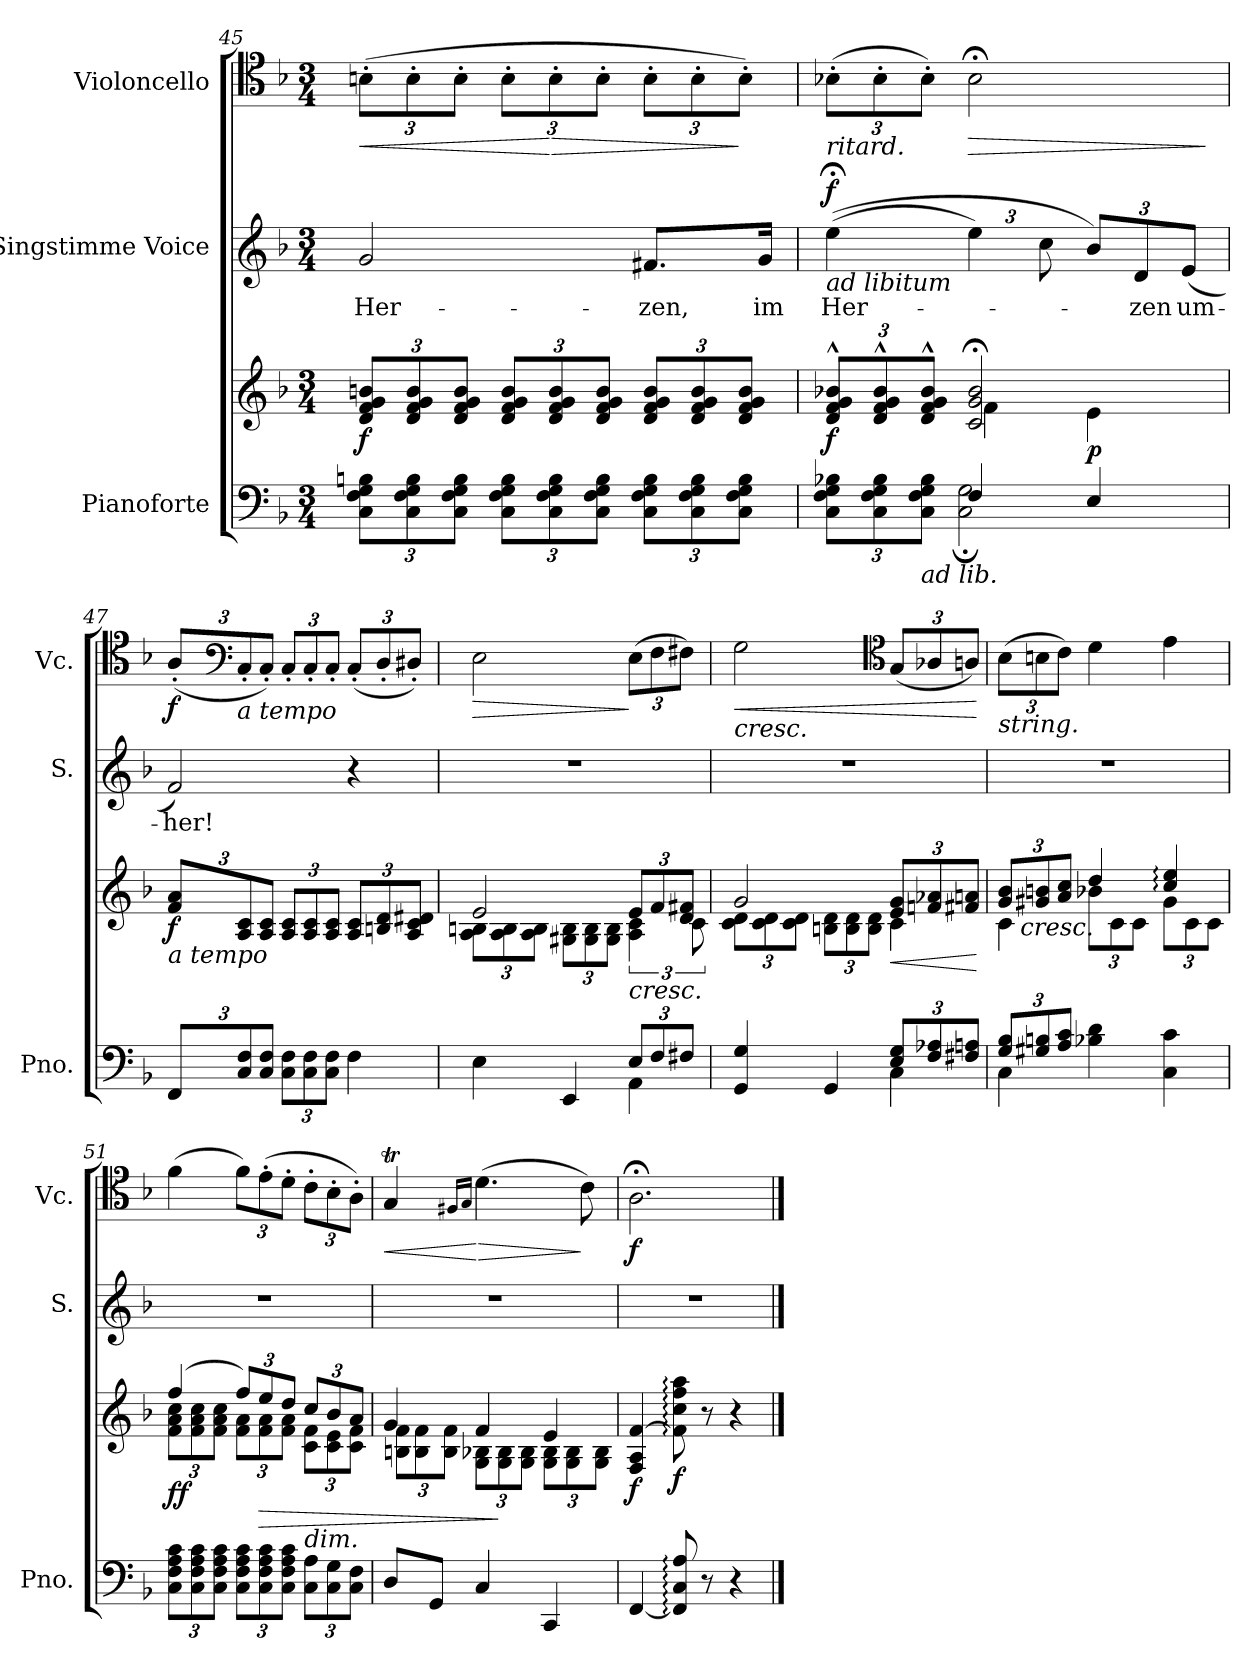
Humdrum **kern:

**kern	**kern	**dynam	**kern	**text	**dynam	**kern	**dynam
*part3	*part3	*part3	*part2	*part2	*part2	*part1	*part1
*staff4	*staff3	*staff3/4	*staff2	*staff2	*staff2	*staff1	*staff1
*I"Pianoforte	*	*	*I"Singstimme Voice	*	*	*I"Violoncello	*
*I'Pno.	*	*	*I'S.	*	*	*I'Vc.	*
!!LO:LB:g=z
*clefF4	*clefG2	*	*clefG2	*	*	*clefC4	*
*k[b-]	*k[b-]	*	*k[b-]	*	*	*k[b-]	*
*M3/4	*M3/4	*	*M3/4	*	*	*M3/4	*
*Xbrackettup	*Xbrackettup	*	*	*	*	*	*
=45	=45	=45	=45	=45	=45	=45	=45
!	!	!	!	!LO:LY:b	!	!	!
*	*	*	*	*	*	*Xbrackettup	*
!	!	!LO:DY:b	!	!	!	!	!LO:HP:b
12C\ 12F\ 12G\ 12Bn\L	12d/ 12f/ 12g/ 12bn/L	f	2g/	Her-	.	(12Bn'\L	<
12C\ 12F\ 12G\ 12B\	12d/ 12f/ 12g/ 12b/	.	.	.	.	12B'\	.
12C\ 12F\ 12G\ 12B\J	12d/ 12f/ 12g/ 12b/J	.	.	.	.	12B'\J	.
12C\ 12F\ 12G\ 12B\L	12d/ 12f/ 12g/ 12b/L	.	.	.	.	12B'\L	.
!	!	!	!	!	!	!	!LO:HP:n=1:b
12C\ 12F\ 12G\ 12B\	12d/ 12f/ 12g/ 12b/	.	.	.	.	12B'\	[ >
12C\ 12F\ 12G\ 12B\J	12d/ 12f/ 12g/ 12b/J	.	.	.	.	12B'\J	.
!	!	!	!	!LO:LY:b	!	!	!
12C\ 12F\ 12G\ 12B\L	12d/ 12f/ 12g/ 12b/L	.	8.f#X/L	-zen,	.	12B'\L	.
12C\ 12F\ 12G\ 12B\	12d/ 12f/ 12g/ 12b/	.	.	.	.	12B'\	.
12C\ 12F\ 12G\ 12B\J	12d/ 12f/ 12g/ 12b/J	.	.	.	.	12B'\J)	]
!	!	!	!	!LO:LY:b	!	!	!
.	.	.	16g/Jk	im	.	.	.
=46	=46	=46	=46	=46	=46	=46	=46
*^	*^	*	*	*	*	*	*
!	!	!	!	!	!	!	!	!LO:TX:b:i:t=ritard.	!
!	!	!	!	!	!LO:TX:b:i:t=ad libitum	!	!	!	!
!	!	!	!	!LO:DY:b	!	!LO:LY:b	!LO:DY:b	!	!
12C\ 12F\ 12G\ 12B-X\L	4ryy	12d/^^ 12f/^^ 12g/^^ 12b-X/^^L	4ryy	f	((4ee;<\	Her-	f	(12B-X'\L	.
12C\ 12F\ 12G\ 12B-\	.	12d/^^ 12f/^^ 12g/^^ 12b-/^^	.	.	.	.	.	12B-'\	.
!LO:TX:b:i:t=ad lib.	!	!	!	!	!	!	!	!	!
12C\ 12F\ 12G\ 12B-\J	.	12d/^^ 12f/^^ 12g/^^ 12b-/^^J	.	.	.	.	.	12B-'\J)	.
*	*	*	*	*	*Xbrackettup	*	*	*	*
!	!	!	!	!	!	!	!	!	!LO:HP:b
4F/	2C\; 2G\;	2c/;< 2g/;< 2b-/;<	4f\	.	6ee\)	.	.	2B-;<\	>
.	.	.	.	.	12cc\	.	.	.	.
!	!	!	!	!LO:DY:b	!	!	!	!	!
4E/	.	.	4e\	p	12b-/L)	.	.	.	.
!	!	!	!	!	!	!LO:LY:b	!	!	!
.	.	.	.	.	12d/	-zen	.	.	.
!	!	!	!	!	!	!LO:LY:b	!	!	!
.	.	.	.	.	(12e/J	um-	.	.	.
*v	*v	*	*	*	*	*	*	*	*
*	*v	*v	*	*	*	*	*	*
.	.	.	.	.	.	.	]
=47	=47	=47	=47	=47	=47	=47	=47
!	!LO:TX:b:i:t=a tempo	!	!	!	!	!	!
!	!	!LO:DY:b	!	!LO:LY:b	!	!	!LO:DY:b
12FF/L	12f/ 12a/L	f	2f/)	-her!	.	(12A'/L	f
*	*	*	*	*	*	*clefF4	*
!	!	!	!	!	!	!LO:TX:b:i:t=a tempo	!
12C/ 12F/	12A/ 12c/	.	.	.	.	12C'/	.
12C/ 12F/J	12A/ 12c/J	.	.	.	.	12C'/J)	.
12C\ 12F\L	12A/ 12c/L	.	.	.	.	12C'/L	.
12C\ 12F\	12A/ 12c/	.	.	.	.	12C'/	.
12C\ 12F\J	12A/ 12c/J	.	.	.	.	12C'/J	.
4F\	12A/ 12c/L	.	4r	.	.	(12C'/L	.
.	12Bn/ 12d/	.	.	.	.	12D'/	.
.	12A/ 12c/ 12d#X/J	.	.	.	.	12D#X'/J)	.
=48	=48	=48	=48	=48	=48	=48	=48
*^	*^	*	*	*	*	*	*
!	!	!	!	!	!	!	!	!	!LO:HP:b
4E\	4ryy	2e/	12A\ 12Bn\L	.	2.r	.	.	2E\	>
.	.	.	12A\ 12B\	.	.	.	.	.	.
.	.	.	12A\ 12B\J	.	.	.	.	.	.
4EE/	4ryy	.	12G#X\ 12B\L	.	.	.	.	.	.
.	.	.	12G#\ 12B\	.	.	.	.	.	.
.	.	.	12G#\ 12B\J	.	.	.	.	.	.
!	!	!	!	!LO:HP:b	!	!	!	!	!
*	*	*	*brackettup	*	*	*	*	*	*
12E/L	4AA\	12e/L	6A\ 6c\	<	.	.	.	(12E\L	]
12F/	.	12f/	.	.	.	.	.	12F\	.
12F#X/J	.	12d/ 12f#X/J	12c\	.	.	.	.	12F#X\J)	.
!!LO:LB:g=z
=49	=49	=49	=49	=49	=49	=49	=49	=49	=49
*	*	*	*Xbrackettup	*	*	*	*	*	*
!	!	!	!	!	!	!	!	!LO:TX:b:i:t=cresc.	!
!	!	!	!	!	!	!	!	!	!LO:HP:b
4GG/ 4G/	2ryy	2g/	12c\ 12d\L	.	2.r	.	.	2G\	<
.	.	.	12c\ 12d\	.	.	.	.	.	.
.	.	.	12c\ 12d\J	.	.	.	.	.	.
4GG/	.	.	12Bn\ 12d\L	.	.	.	.	.	.
.	.	.	12B\ 12d\	.	.	.	.	.	.
.	.	.	12B\ 12d\J	.	.	.	.	.	.
*	*	*	*	*	*	*	*	*clefC4	*
!	!	!	!	!LO:HP:b	!	!	!	!	!
4C\	12E/ 12G/L	12e/ 12g/L	4c\	<	.	.	.	(12G/L	.
.	12F/ 12A-X/	12fn/ 12a-X/	.	.	.	.	.	12A-X/	.
.	12F#X/ 12An/J	12f#X/ 12an/J	.	.	.	.	.	12An/J)	.
*v	*v	*	*	*	*	*	*	*	*
*	*v	*v	*	*	*	*	*	*
.	.	[	.	.	.	.	[
=50	=50	=50	=50	=50	=50	=50	=50
*^	*^	*	*	*	*	*	*
!	!	!	!	!	!	!	!	!LO:TX:b:i:t=string.	!
4C\	12G/ 12B-/L	12g/ 12b-/L	4c\	.	2.r	.	.	(12B-i\L	.
!	!	!LO:TX:b:i:t=cresc.	!	!	!	!	!	!	!
.	12G#X/ 12Bn/	12g#X/ 12bn/	.	.	.	.	.	12Bn\	.
.	12A/ 12c/J	12a/ 12cc/J	.	.	.	.	.	12c\J)	.
4B-X\ 4d\	2ryy	4dd/	12b-X\L	.	.	.	.	4d\	.
.	.	.	12c\	.	.	.	.	.	.
.	.	.	12c\J	.	.	.	.	.	.
4C\ 4c\	.	4cc/:: 4ee/::	12g#\L	.	.	.	.	4e\	.
.	.	.	12c\	.	.	.	.	.	.
.	.	.	12c\J	.	.	.	.	.	.
*v	*v	*	*	*	*	*	*	*	*
=51	=51	=51	=51	=51	=51	=51	=51	=51
!	!	!	!LO:DY:b	!	!	!	!	!
12C\ 12F\ 12A\ 12c\L	(4ff/	12f\ 12a\ 12cc\L	ff	2.r	.	.	(4f\	.
12C\ 12F\ 12A\ 12c\	.	12f\ 12a\ 12cc\	.	.	.	.	.	.
12C\ 12F\ 12A\ 12c\J	.	12f\ 12a\ 12cc\J	.	.	.	.	.	.
12C\ 12F\ 12A\ 12c\L	12ff/L)	12f\ 12a\L	.	.	.	.	12f\L)	.
!	!	!	!LO:HP:b	!	!	!	!	!
12C\ 12F\ 12A\ 12c\	12ee/	12f\ 12a\	>	.	.	.	(12e'\	.
12C\ 12F\ 12A\ 12c\J	12dd/J	12f\ 12a\J	.	.	.	.	12d'\J	.
!LO:TX:a:i:t=dim.	!	!	!	!	!	!	!	!
12C\ 12A\L	12cc/L	12c\ 12f\L	.	.	.	.	12c'\L	.
12C\ 12G\	12b-/	12c\ 12e\	.	.	.	.	12B-i'\	.
12C\ 12F\J	12a/J	12c\ 12f\J	.	.	.	.	12A'\J)	.
*	*v	*v	*	*	*	*	*	*
.	.	[	.	.	.	.	.
=52	=52	=52	=52	=52	=52	=52	=52
*	*^	*	*	*	*	*	*
!	!	!	!	!	!	!	!	!LO:HP:b
8D/L	4g/	12Bn\ 12f\L	.	2.r	.	.	4GT/	<
.	.	12B\ 12f\	.	.	.	.	.	.
8GG/J	.	.	.	.	.	.	.	.
.	.	12B\ 12f\J	.	.	.	.	.	.
.	.	.	.	.	.	.	16qF#X/LL	.
.	.	.	.	.	.	.	16qG/JJ	.
!	!	!	!	!	!	!	!	!LO:HP:n=1:b
4C/	4f/	12G\ 12B-X\L	.	.	.	.	(4.d\	[ >
.	.	12G\ 12B-\	]	.	.	.	.	.
.	.	12G\ 12B-\J	.	.	.	.	.	.
4CC/	4e/	12G\ 12B-\L	.	.	.	.	.	.
.	.	12G\ 12B-\	.	.	.	.	.	.
.	.	.	.	.	.	.	8c\)	]
.	.	12G\ 12B-\J	.	.	.	.	.	.
!!LO:PB:g=z
=53	=53	=53	=53	=53	=53	=53	=53	=53
!	!	!	!LO:DY:b	!	!	!	!	!LO:DY:b
*	*v	*v	*	*	*	*	*	*
[4FF/	4F/ 4A/ [>4f/	f	2.r	.	.	2.A;<\	f
!	!	!LO:DY:b	!	!	!	!	!
8FF/]: 8C/: 8A/:	8f\]:: 8cc\:: 8ff\:: 8aa\::	f	.	.	.	.	.
8r	8r	.	.	.	.	.	.
4r	4r	.	.	.	.	.	.
==	==	==	==	==	==	==	==
*-	*-	*-	*-	*-	*-	*-	*-
